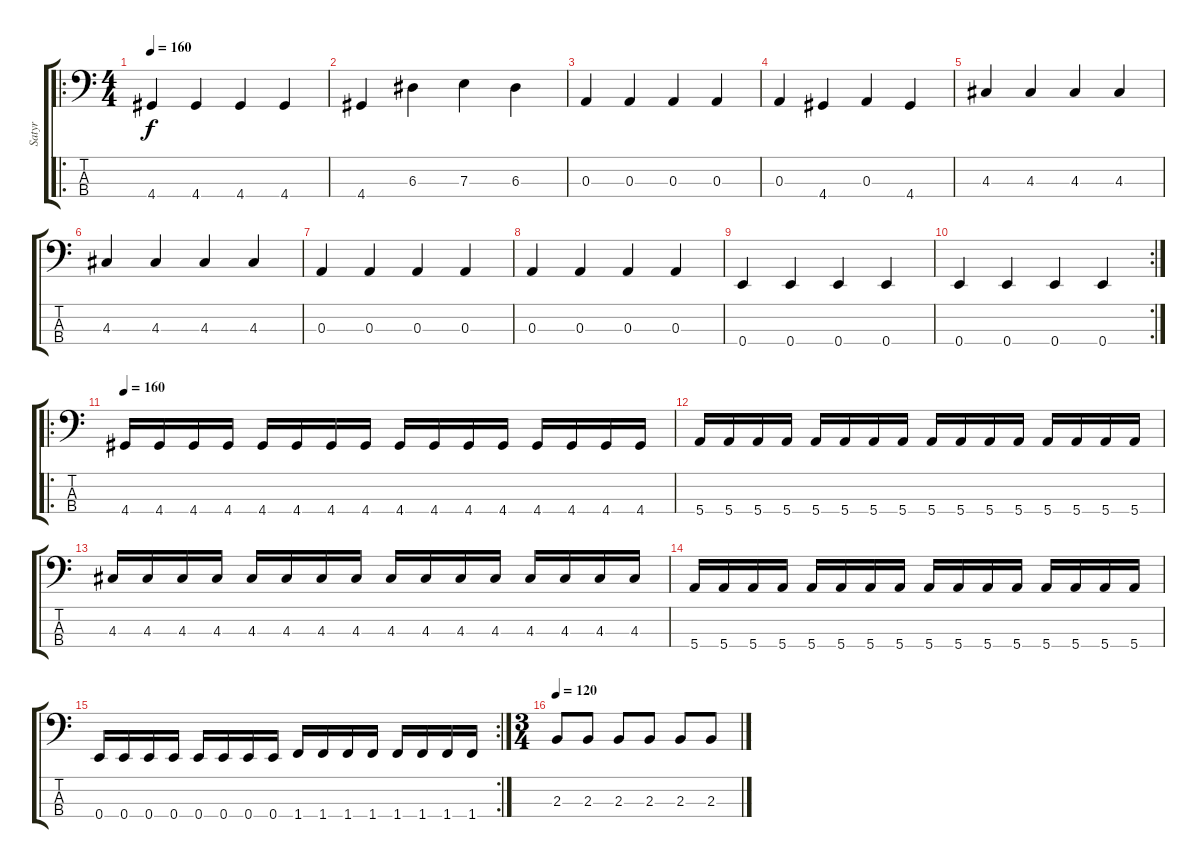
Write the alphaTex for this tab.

\track ("Satyr" "Satyr") {instrument electricbassfinger}
\staff {score tabs}
\tuning (G2 D2 A1 E1) {hide}
\ro
\ts (4 4)
\tempo 160
\clef f4
\ks c
4.4.4{dy f} 4.4.4 4.4.4 4.4.4 |
4.4.4 6.3.4 7.3.4 6.3.4 |
0.3.4 0.3.4 0.3.4 0.3.4 |
0.3.4 4.4.4 0.3.4 4.4.4 |
4.3.4 4.3.4 4.3.4 4.3.4 |
4.3.4 4.3.4 4.3.4 4.3.4 |
0.3.4 0.3.4 0.3.4 0.3.4 |
0.3.4 0.3.4 0.3.4 0.3.4 |
0.4.4 0.4.4 0.4.4 0.4.4 |
\rc 2
0.4.4 0.4.4 0.4.4 0.4.4 |
\ro
\tempo 120
\tempo 160
4.4.16 4.4.16 4.4.16 4.4.16 4.4.16 4.4.16 4.4.16 4.4.16 4.4.16 4.4.16 4.4.16 4.4.16 4.4.16 4.4.16 4.4.16 4.4.16 |
5.4.16 5.4.16 5.4.16 5.4.16 5.4.16 5.4.16 5.4.16 5.4.16 5.4.16 5.4.16 5.4.16 5.4.16 5.4.16 5.4.16 5.4.16 5.4.16 |
4.3.16 4.3.16 4.3.16 4.3.16 4.3.16 4.3.16 4.3.16 4.3.16 4.3.16 4.3.16 4.3.16 4.3.16 4.3.16 4.3.16 4.3.16 4.3.16 |
5.4.16 5.4.16 5.4.16 5.4.16 5.4.16 5.4.16 5.4.16 5.4.16 5.4.16 5.4.16 5.4.16 5.4.16 5.4.16 5.4.16 5.4.16 5.4.16 |
\rc 2
0.4.16 0.4.16 0.4.16 0.4.16 0.4.16 0.4.16 0.4.16 0.4.16 1.4.16 1.4.16 1.4.16 1.4.16 1.4.16 1.4.16 1.4.16 1.4.16 |
\ts (3 4)
\tempo 120
2.3.8{volume 16} 2.3.8 2.3.8 2.3.8 2.3.8 2.3.8
